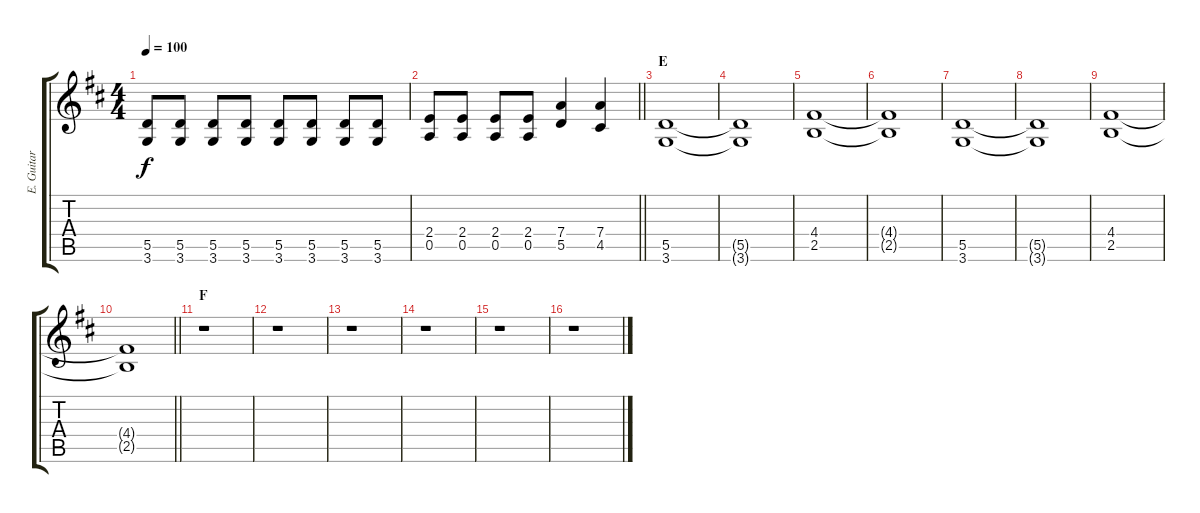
\track ("E. Guitar II" "E. Guitar ") {instrument overdrivenguitar}
\staff {score tabs}
\tuning (E4 B3 G3 D3 A2 E2) {hide}
\ts (4 4)
\tempo 100
\clef g2
\ks d
(5.5 3.6).8{dy f} (5.5 3.6).8 (5.5 3.6).8 (5.5 3.6).8 (5.5 3.6).8 (5.5 3.6).8 (5.5 3.6).8 (5.5 3.6).8 |
\barLineRight lightlight
(2.4 0.5).8 (2.4 0.5).8 (2.4 0.5).8 (2.4 0.5).8 (7.4 5.5).4 (7.4 4.5).4 |
\section ("" "E")
(5.5 3.6).1 |
(5.5{t} 3.6{t}).1 |
(4.4 2.5).1 |
(4.4{t} 2.5{t}).1 |
(5.5 3.6).1 |
(5.5{t} 3.6{t}).1 |
(4.4 2.5).1 |
\barLineRight lightlight
(4.4{t} 2.5{t}).1 |
\section ("" "F")
r.1 |
r.1 |
r.1 |
r.1 |
r.1 |
r.1
